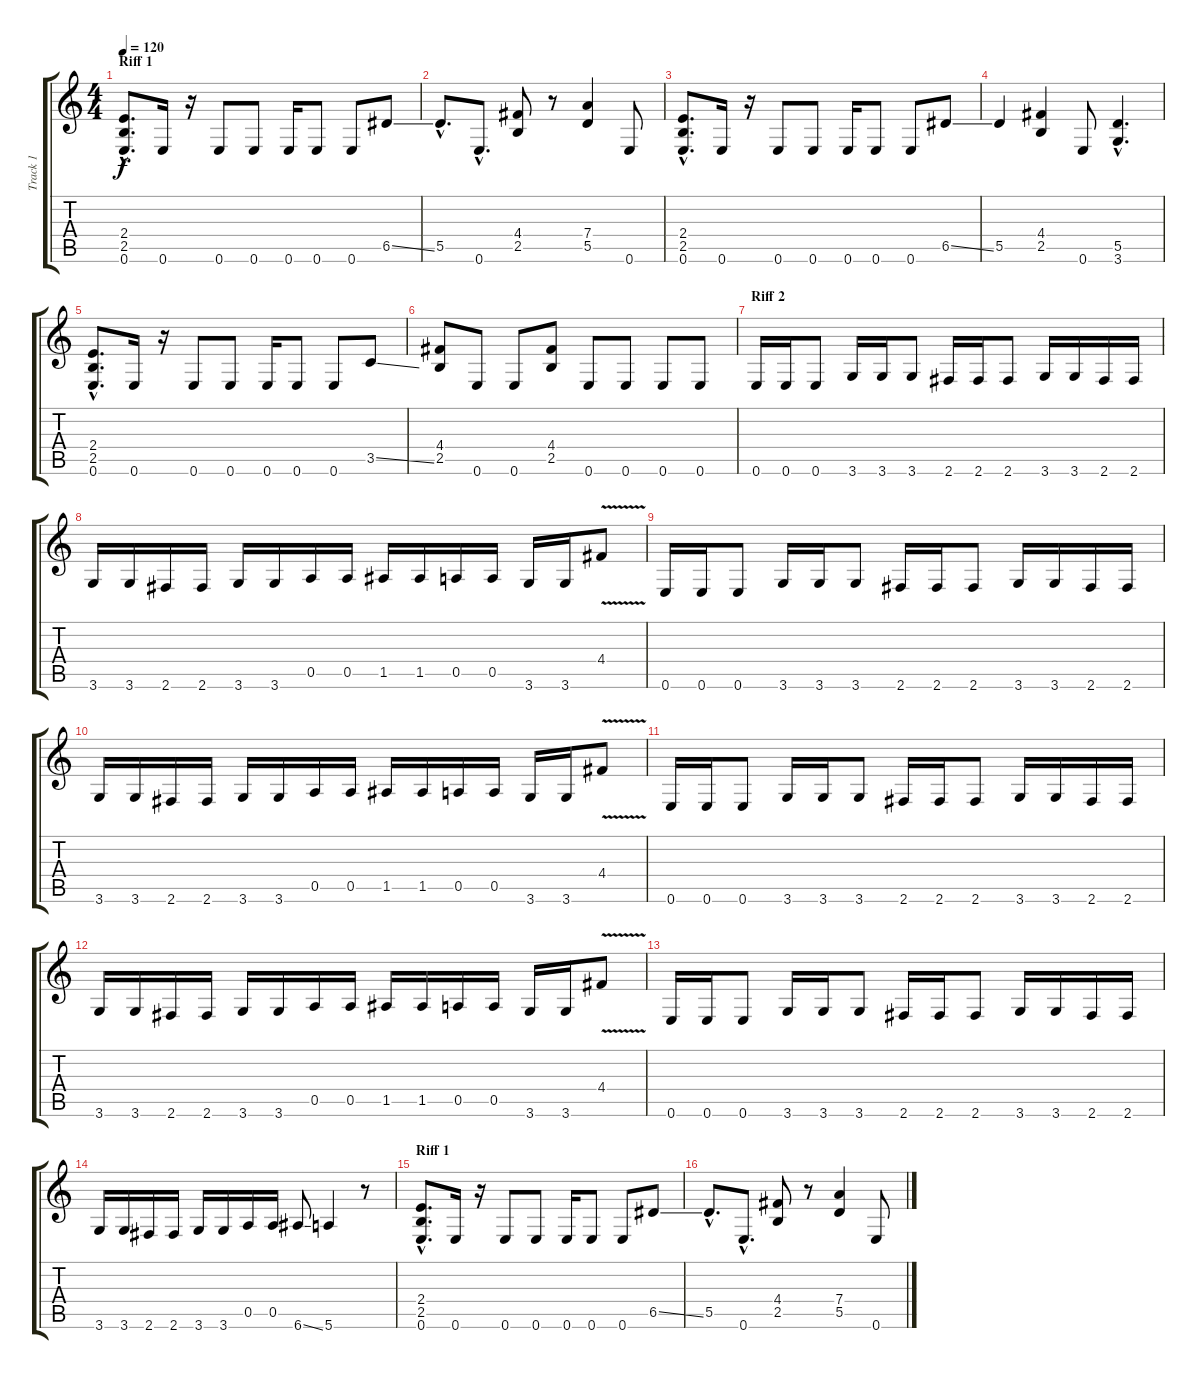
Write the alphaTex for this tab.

\track ("Track 1" "Track 1") {instrument distortionguitar}
\staff {score tabs}
\tuning (E4 B3 G3 D3 A2 E2) {hide}
\ts (4 4)
\section ("" "Riff 1")
\tempo 120
\clef g2
\ks c
(2.4{hac} 2.5{hac} 0.6{hac}).8{d dy f instrument distortionguitar} 0.6.16 r.16 0.6.8 0.6.8 0.6.16 0.6.8 0.6.8 6.5{ss}.8 |
5.5{hac}.8{d} 0.6{hac}.8{d} (4.4 2.5).8 r.8 (7.4 5.5).4 0.6.8 |
(2.4{hac} 2.5{hac} 0.6{hac}).8{d} 0.6.16 r.16 0.6.8 0.6.8 0.6.16 0.6.8 0.6.8 6.5{ss}.8 |
5.5.4 (4.4 2.5).4 0.6.8 (5.5{hac} 3.6{hac}).4{d} |
(2.4{hac} 2.5{hac} 0.6{hac}).8{d} 0.6.16 r.16 0.6.8 0.6.8 0.6.16 0.6.8 0.6.8 3.5{ss}.8 |
(4.4 2.5).8 0.6.8 0.6.8 (4.4 2.5).8 0.6.8 0.6.8 0.6.8 0.6.8 |
\section ("" "Riff 2")
0.6.16 0.6.16 0.6.8 3.6.16 3.6.16 3.6.8 2.6.16 2.6.16 2.6.8 3.6.16 3.6.16 2.6.16 2.6.16 |
3.6.16 3.6.16 2.6.16 2.6.16 3.6.16 3.6.16 0.5.16 0.5.16 1.5.16 1.5.16 0.5.16 0.5.16 3.6.16 3.6.16 4.4{v}.8{instrument guitarharmonics} |
0.6.16{instrument distortionguitar} 0.6.16 0.6.8 3.6.16 3.6.16 3.6.8 2.6.16 2.6.16 2.6.8 3.6.16 3.6.16 2.6.16 2.6.16 |
3.6.16 3.6.16 2.6.16 2.6.16 3.6.16 3.6.16 0.5.16 0.5.16 1.5.16 1.5.16 0.5.16 0.5.16 3.6.16 3.6.16 4.4{v}.8{instrument guitarharmonics} |
0.6.16{instrument distortionguitar} 0.6.16 0.6.8 3.6.16 3.6.16 3.6.8 2.6.16 2.6.16 2.6.8 3.6.16 3.6.16 2.6.16 2.6.16 |
3.6.16 3.6.16 2.6.16 2.6.16 3.6.16 3.6.16 0.5.16 0.5.16 1.5.16 1.5.16 0.5.16 0.5.16 3.6.16 3.6.16 4.4{v}.8{instrument guitarharmonics} |
0.6.16{instrument distortionguitar} 0.6.16 0.6.8 3.6.16 3.6.16 3.6.8 2.6.16 2.6.16 2.6.8 3.6.16 3.6.16 2.6.16 2.6.16 |
3.6.16 3.6.16 2.6.16 2.6.16 3.6.16 3.6.16 0.5.16 0.5.16 6.6{ss}.8 5.6.4 r.8 |
\section ("" "Riff 1")
(2.4{hac} 2.5{hac} 0.6{hac}).8{d} 0.6.16 r.16 0.6.8 0.6.8 0.6.16 0.6.8 0.6.8 6.5{ss}.8 |
5.5{hac}.8{d} 0.6{hac}.8{d} (4.4 2.5).8 r.8 (7.4 5.5).4 0.6.8
